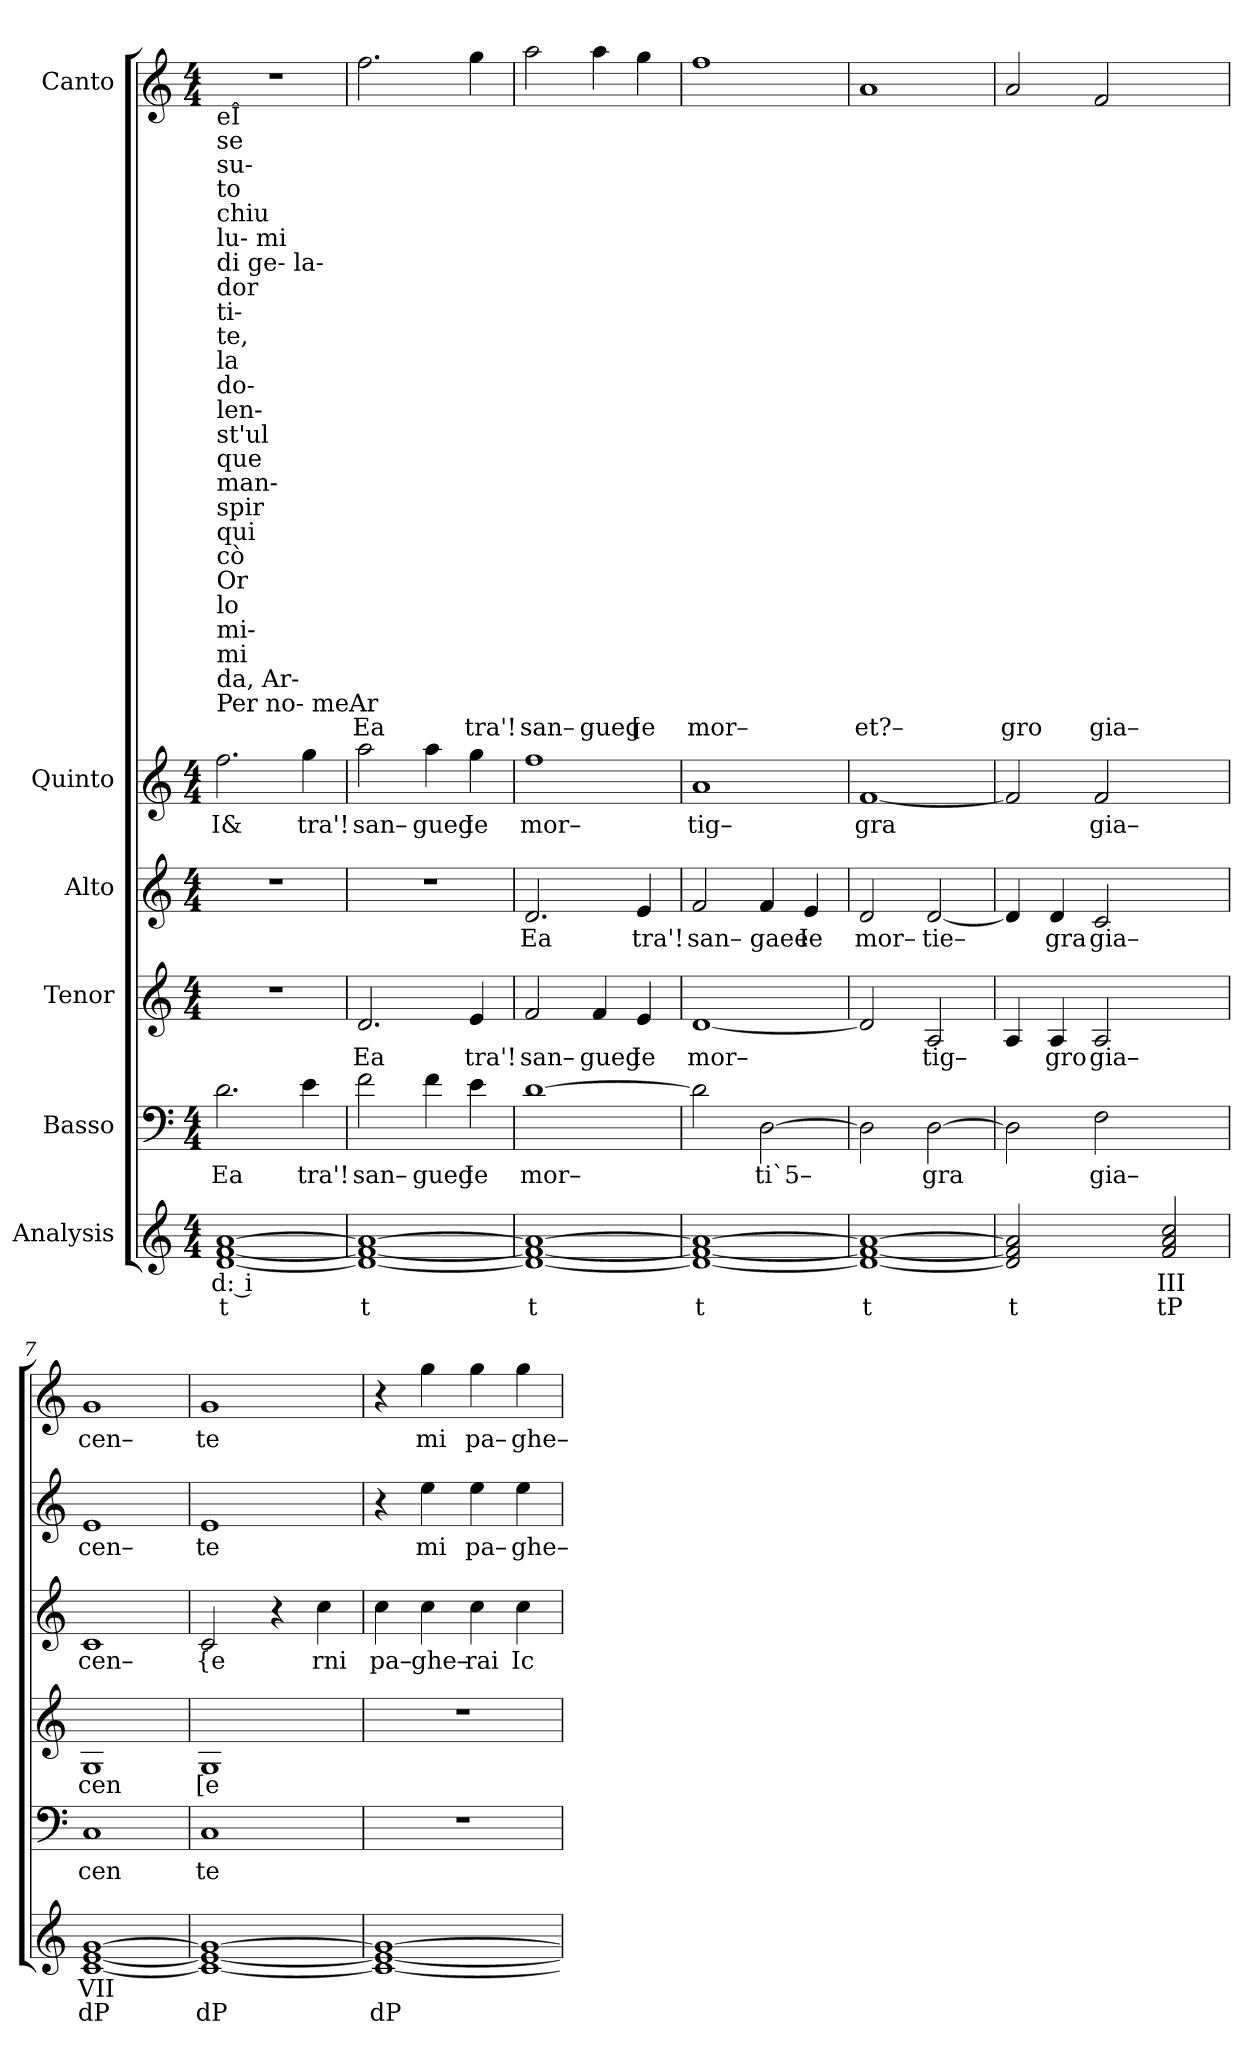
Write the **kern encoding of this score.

**kern	**text	**text	**kern	**text	**kern	**text	**kern	**text	**kern	**text	**kern	**text
*part6	*part6	*part6	*part5	*part5	*part4	*part4	*part3	*part3	*part2	*part2	*part1	*part1
*staff6	*staff6	*staff6	*staff5	*staff5	*staff4	*staff4	*staff3	*staff3	*staff2	*staff2	*staff1	*staff1
*I"Analysis	*	*	*I"Basso	*	*I"Tenor	*	*I"Alto	*	*I"Quinto	*	*I"Canto	*
*	*	*	*clefF4	*	*clefG2	*	*clefG2	*	*clefG2	*	*clefG2	*
*k[]	*	*	*k[]	*	*k[]	*	*k[]	*	*k[]	*	*k[]	*
*M4/4	*	*	*M4/4	*	*M4/4	*	*M4/4	*	*M4/4	*	*M4/4	*
*MM120	*	*	*MM120	*	*MM120	*	*MM120	*	*MM120	*	*MM120	*
=1	=1	=1	=1	=1	=1	=1	=1	=1	=1	=1	=1	=1
!	!	!	!	!LO:LY:b	!	!	!	!	!	!	!	!
!	!	!	!	!	!	!	!	!	!	!	!LO:TX:b:t=eÎ	!
!	!	!	!	!	!	!	!	!	!	!	!LO:TX:b:t=se	!
!	!	!	!	!	!	!	!	!	!	!	!LO:TX:b:t=su-	!
!	!	!	!	!	!	!	!	!	!	!	!LO:TX:b:t=to	!
!	!	!	!	!	!	!	!	!	!	!	!LO:TX:b:t=chiu	!
!	!	!	!	!	!	!	!	!	!	!	!LO:TX:b:t=lu- mi	!
!	!	!	!	!	!	!	!	!	!	!	!LO:TX:b:t=di ge- la-	!
!	!	!	!	!	!	!	!	!	!	!	!LO:TX:b:t=dor	!
!	!	!	!	!	!	!	!	!	!	!	!LO:TX:b:t=ti-	!
!	!	!	!	!	!	!	!	!	!	!	!LO:TX:b:t=te,	!
!	!	!	!	!	!	!	!	!	!	!	!LO:TX:b:t=la	!
!	!	!	!	!	!	!	!	!	!	!	!LO:TX:b:t=do-	!
!	!	!	!	!	!	!	!	!	!	!	!LO:TX:b:t=len-	!
!	!	!	!	!	!	!	!	!	!	!	!LO:TX:b:t=st'ul	!
!	!	!	!	!	!	!	!	!	!	!	!LO:TX:b:t=que	!
!	!	!	!	!	!	!	!	!	!	!	!LO:TX:b:t=man-	!
!	!	!	!	!	!	!	!	!	!	!	!LO:TX:b:t=spir	!
!	!	!	!	!	!	!	!	!	!	!	!LO:TX:b:t=qui	!
!	!	!	!	!	!	!	!	!	!	!	!LO:TX:b:t=cò	!
!	!	!	!	!	!	!	!	!	!	!	!LO:TX:b:t=Or	!
!	!	!	!	!	!	!	!	!	!	!	!LO:TX:b:t=lo	!
!	!	!	!	!	!	!	!	!	!	!	!LO:TX:b:t=mi-	!
!	!	!	!	!	!	!	!	!	!	!	!LO:TX:b:t=mi	!
!	!	!	!	!	!	!	!	!	!	!	!LO:TX:b:t=da, Ar-	!
!	!	!	!	!	!	!	!	!	!	!	!LO:TX:b:t=Per no- meAr	!
!	!	!	!	!	!	!	!	!	!	!LO:LY:b	!	!
[1d [1f [1a	d: i	t	2.d\	Ea	1r	.	1r	.	2.ff\	I&	1r	.
!	!	!	!	!LO:LY:b	!	!	!	!	!	!	!	!
!	!	!	!	!	!	!	!	!	!	!LO:LY:b	!	!
.	.	.	4e\	tra'!	.	.	.	.	4gg\	tra'!	.	.
=2	=2	=2	=2	=2	=2	=2	=2	=2	=2	=2	=2	=2
!	!	!	!	!LO:LY:b	!	!	!	!	!	!	!	!
!	!	!	!	!	!	!LO:LY:b	!	!	!	!	!	!
!	!	!	!	!	!	!	!	!	!	!LO:LY:b	!	!
!	!	!	!	!	!	!	!	!	!	!	!	!LO:LY:b
1d_ 1f_ 1a_	.	t	2f\	san–	2.d/	Ea	1r	.	2aa\	san–	2.ff\	Ea
!	!	!	!	!LO:LY:b	!	!	!	!	!	!	!	!
!	!	!	!	!	!	!	!	!	!	!LO:LY:b	!	!
.	.	.	4f\	gueg	.	.	.	.	4aa\	gueg	.	.
!	!	!	!	!LO:LY:b	!	!	!	!	!	!	!	!
!	!	!	!	!	!	!LO:LY:b	!	!	!	!	!	!
!	!	!	!	!	!	!	!	!	!	!LO:LY:b	!	!
!	!	!	!	!	!	!	!	!	!	!	!	!LO:LY:b
.	.	.	4e\	Ie	4e/	tra'!	.	.	4gg\	Ie	4gg\	tra'!
=3	=3	=3	=3	=3	=3	=3	=3	=3	=3	=3	=3	=3
!	!	!	!	!LO:LY:b	!	!	!	!	!	!	!	!
!	!	!	!	!	!	!LO:LY:b	!	!	!	!	!	!
!	!	!	!	!	!	!	!	!LO:LY:b	!	!	!	!
!	!	!	!	!	!	!	!	!	!	!LO:LY:b	!	!
!	!	!	!	!	!	!	!	!	!	!	!	!LO:LY:b
1d_ 1f_ 1a_	.	t	[1d	mor–	2f/	san–	2.d/	Ea	1ff	mor–	2aa\	san–
!	!	!	!	!	!	!LO:LY:b	!	!	!	!	!	!
!	!	!	!	!	!	!	!	!	!	!	!	!LO:LY:b
.	.	.	.	.	4f/	gueg	.	.	.	.	4aa\	gueg
!	!	!	!	!	!	!LO:LY:b	!	!	!	!	!	!
!	!	!	!	!	!	!	!	!LO:LY:b	!	!	!	!
!	!	!	!	!	!	!	!	!	!	!	!	!LO:LY:b
.	.	.	.	.	4e/	Ie	4e/	tra'!	.	.	4gg\	[e
=4	=4	=4	=4	=4	=4	=4	=4	=4	=4	=4	=4	=4
!	!	!	!	!	!	!LO:LY:b	!	!	!	!	!	!
!	!	!	!	!	!	!	!	!LO:LY:b	!	!	!	!
!	!	!	!	!	!	!	!	!	!	!LO:LY:b	!	!
!	!	!	!	!	!	!	!	!	!	!	!	!LO:LY:b
1d_ 1f_ 1a_	.	t	2d\]	.	[1d	mor–	2f/	san–	1a	tig–	1ff	mor–
!	!	!	!	!LO:LY:b	!	!	!	!	!	!	!	!
!	!	!	!	!	!	!	!	!LO:LY:b	!	!	!	!
.	.	.	[2D\	ti`5–	.	.	4f/	gaee	.	.	.	.
!	!	!	!	!	!	!	!	!LO:LY:b	!	!	!	!
.	.	.	.	.	.	.	4e/	Ie	.	.	.	.
=5	=5	=5	=5	=5	=5	=5	=5	=5	=5	=5	=5	=5
!	!	!	!	!	!	!	!	!LO:LY:b	!	!	!	!
!	!	!	!	!	!	!	!	!	!	!LO:LY:b	!	!
!	!	!	!	!	!	!	!	!	!	!	!	!LO:LY:b
1d_ 1f_ 1a_	.	t	2D\]	.	2d/]	.	2d/	mor–	[1f	gra	1a	et?–
!	!	!	!	!LO:LY:b	!	!	!	!	!	!	!	!
!	!	!	!	!	!	!LO:LY:b	!	!	!	!	!	!
!	!	!	!	!	!	!	!	!LO:LY:b	!	!	!	!
.	.	.	[2D\	gra	2A/	tig–	[2d/	tie–	.	.	.	.
=6	=6	=6	=6	=6	=6	=6	=6	=6	=6	=6	=6	=6
!	!	!	!	!	!	!	!	!	!	!	!	!LO:LY:b
2d] 2f] 2a]	.	t	2D\]	.	4A/	.	4d/]	.	2f/]	.	2a/	gro
!	!	!	!	!	!	!LO:LY:b	!	!	!	!	!	!
!	!	!	!	!	!	!	!	!LO:LY:b	!	!	!	!
.	.	.	.	.	4A/	gro	4d/	gra	.	.	.	.
!	!	!	!	!LO:LY:b	!	!	!	!	!	!	!	!
!	!	!	!	!	!	!LO:LY:b	!	!	!	!	!	!
!	!	!	!	!	!	!	!	!LO:LY:b	!	!	!	!
!	!	!	!	!	!	!	!	!	!	!LO:LY:b	!	!
!	!	!	!	!	!	!	!	!	!	!	!	!LO:LY:b
2ryy	.	.	2F\	gia–	2A/	gia–	2c/	gia–	2f/	gia–	2f/	gia–
2f 2a 2cc	III	tP	2ryy	.	2ryy	.	2ryy	.	2ryy	.	2ryy	.
=7	=7	=7	=7	=7	=7	=7	=7	=7	=7	=7	=7	=7
!	!	!	!	!LO:LY:b	!	!	!	!	!	!	!	!
!	!	!	!	!	!	!LO:LY:b	!	!	!	!	!	!
!	!	!	!	!	!	!	!	!LO:LY:b	!	!	!	!
!	!	!	!	!	!	!	!	!	!	!LO:LY:b	!	!
!	!	!	!	!	!	!	!	!	!	!	!	!LO:LY:b
[1c [1e [1g	VII	dP	1C	cen	1G	cen	1c	cen–	1e	cen–	1g	cen–
=8	=8	=8	=8	=8	=8	=8	=8	=8	=8	=8	=8	=8
!	!	!	!	!LO:LY:b	!	!	!	!	!	!	!	!
!	!	!	!	!	!	!LO:LY:b	!	!	!	!	!	!
!	!	!	!	!	!	!	!	!LO:LY:b	!	!	!	!
!	!	!	!	!	!	!	!	!	!	!LO:LY:b	!	!
!	!	!	!	!	!	!	!	!	!	!	!	!LO:LY:b
1c_ 1e_ 1g_	.	dP	1C	te	1G	[e	2c/	{e	1e	te	1g	te
.	.	.	.	.	.	.	4r	.	.	.	.	.
!	!	!	!	!	!	!	!	!LO:LY:b	!	!	!	!
.	.	.	.	.	.	.	4cc\	rni	.	.	.	.
=9	=9	=9	=9	=9	=9	=9	=9	=9	=9	=9	=9	=9
!	!	!	!	!	!	!	!	!LO:LY:b	!	!	!	!
1c_ 1e_ 1g_	.	dP	1r	.	1r	.	4cc\	pa–	4r	.	4r	.
!	!	!	!	!	!	!	!	!LO:LY:b	!	!	!	!
!	!	!	!	!	!	!	!	!	!	!LO:LY:b	!	!
!	!	!	!	!	!	!	!	!	!	!	!	!LO:LY:b
.	.	.	.	.	.	.	4cc\	ghe–	4ee\	mi	4gg\	mi
!	!	!	!	!	!	!	!	!LO:LY:b	!	!	!	!
!	!	!	!	!	!	!	!	!	!	!LO:LY:b	!	!
!	!	!	!	!	!	!	!	!	!	!	!	!LO:LY:b
.	.	.	.	.	.	.	4cc\	rai	4ee\	pa–	4gg\	pa–
!	!	!	!	!	!	!	!	!LO:LY:b	!	!	!	!
!	!	!	!	!	!	!	!	!	!	!LO:LY:b	!	!
!	!	!	!	!	!	!	!	!	!	!	!	!LO:LY:b
.	.	.	.	.	.	.	4cc\	Ic	4ee\	ghe–	4gg\	ghe–
=	=	=	=	=	=	=	=	=	=	=	=	=
*-	*-	*-	*-	*-	*-	*-	*-	*-	*-	*-	*-	*-
